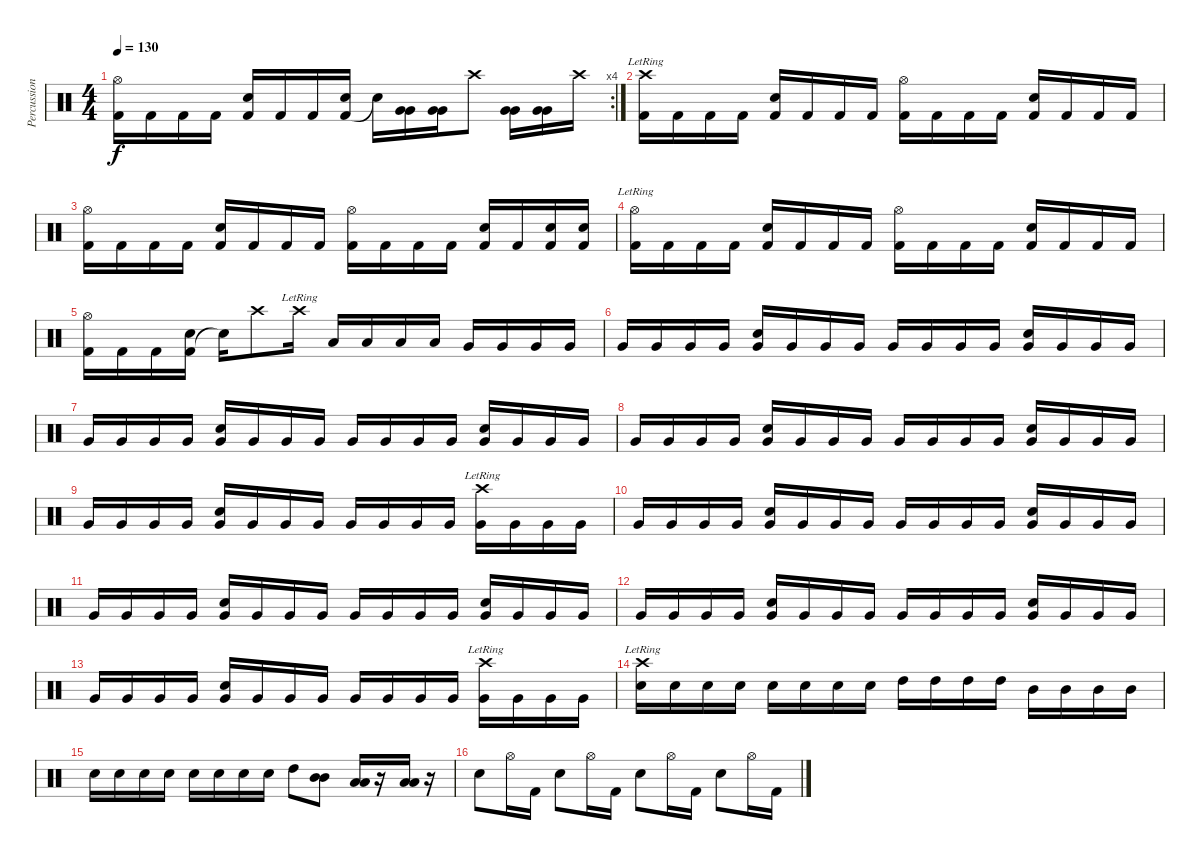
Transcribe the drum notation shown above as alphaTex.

\track ("Percussions" "Percussion") {instrument percussion}
\staff {score}
\articulation defaults
\rc 4
\ts (4 4)
\tempo 130
\clef neutral
\ks c
("Kick (hit) 2" "Hi-Hat (open)").16{dy f} "Kick (hit) 2".16 "Kick (hit) 2".16 "Kick (hit) 2".16 ("Kick (hit) 2" "Electric Snare (hit)").16 "Kick (hit) 2".16 "Kick (hit) 2".16 ("Kick (hit) 2" "Electric Snare (hit)").16 "Electric Snare (hit)"{t}.16 ("Very Low Tom (hit)" "Very Low Tom (hit)").16 ("Very Low Tom (hit)" "Very Low Tom (hit)").16 "Crash high (hit)".8 ("Very Low Tom (hit)" "Very Low Tom (hit)").16 ("Very Low Tom (hit)" "Very Low Tom (hit)").16 "Crash high (hit)".16 |
("Kick (hit) 2" "Crash high (hit)"{lr}).16 "Kick (hit) 2".16 "Kick (hit) 2".16 "Kick (hit) 2".16 ("Kick (hit) 2" "Electric Snare (hit)").16 "Kick (hit) 2".16 "Kick (hit) 2".16 "Kick (hit) 2".16 ("Kick (hit) 2" "Hi-Hat (open)").16 "Kick (hit) 2".16 "Kick (hit) 2".16 "Kick (hit) 2".16 ("Kick (hit) 2" "Electric Snare (hit)").16 "Kick (hit) 2".16 "Kick (hit) 2".16 "Kick (hit) 2".16 |
("Kick (hit) 2" "Hi-Hat (open)").16 "Kick (hit) 2".16 "Kick (hit) 2".16 "Kick (hit) 2".16 ("Kick (hit) 2" "Electric Snare (hit)").16 "Kick (hit) 2".16 "Kick (hit) 2".16 "Kick (hit) 2".16 ("Kick (hit) 2" "Hi-Hat (open)").16 "Kick (hit) 2".16 "Kick (hit) 2".16 "Kick (hit) 2".16 ("Kick (hit) 2" "Electric Snare (hit)").16 "Kick (hit) 2".16 ("Kick (hit) 2" "Electric Snare (hit)").16 ("Kick (hit) 2" "Electric Snare (hit)").16 |
("Kick (hit) 2" "Hi-Hat (open)"{lr}).16 "Kick (hit) 2".16 "Kick (hit) 2".16 "Kick (hit) 2".16 ("Kick (hit) 2" "Electric Snare (hit)").16 "Kick (hit) 2".16 "Kick (hit) 2".16 "Kick (hit) 2".16 ("Kick (hit) 2" "Hi-Hat (open)").16 "Kick (hit) 2".16 "Kick (hit) 2".16 "Kick (hit) 2".16 ("Kick (hit) 2" "Electric Snare (hit)").16 "Kick (hit) 2".16 "Kick (hit) 2".16 "Kick (hit) 2".16 |
("Kick (hit) 2" "Hi-Hat (open)").16 "Kick (hit) 2".16 "Kick (hit) 2".16 ("Kick (hit) 2" "Electric Snare (hit)").16 "Electric Snare (hit)"{t}.16 "Crash high (hit)".8 "Crash high (hit)"{lr}.16 "Low Tom (hit)".16 "Low Tom (hit)".16 "Low Tom (hit)".16 "Low Tom (hit)".16 "Very Low Tom (hit)".16 "Very Low Tom (hit)".16 "Very Low Tom (hit)".16 "Very Low Tom (hit)".16 |
"Very Low Tom (hit)".16 "Very Low Tom (hit)".16 "Very Low Tom (hit)".16 "Very Low Tom (hit)".16 ("Very Low Tom (hit)" "Electric Snare (hit)").16 "Very Low Tom (hit)".16 "Very Low Tom (hit)".16 "Very Low Tom (hit)".16 "Very Low Tom (hit)".16 "Very Low Tom (hit)".16 "Very Low Tom (hit)".16 "Very Low Tom (hit)".16 ("Very Low Tom (hit)" "Electric Snare (hit)").16 "Very Low Tom (hit)".16 "Very Low Tom (hit)".16 "Very Low Tom (hit)".16 |
"Very Low Tom (hit)".16 "Very Low Tom (hit)".16 "Very Low Tom (hit)".16 "Very Low Tom (hit)".16 ("Very Low Tom (hit)" "Electric Snare (hit)").16 "Very Low Tom (hit)".16 "Very Low Tom (hit)".16 "Very Low Tom (hit)".16 "Very Low Tom (hit)".16 "Very Low Tom (hit)".16 "Very Low Tom (hit)".16 "Very Low Tom (hit)".16 ("Very Low Tom (hit)" "Electric Snare (hit)").16 "Very Low Tom (hit)".16 "Very Low Tom (hit)".16 "Very Low Tom (hit)".16 |
"Very Low Tom (hit)".16 "Very Low Tom (hit)".16 "Very Low Tom (hit)".16 "Very Low Tom (hit)".16 ("Very Low Tom (hit)" "Electric Snare (hit)").16 "Very Low Tom (hit)".16 "Very Low Tom (hit)".16 "Very Low Tom (hit)".16 "Very Low Tom (hit)".16 "Very Low Tom (hit)".16 "Very Low Tom (hit)".16 "Very Low Tom (hit)".16 ("Very Low Tom (hit)" "Electric Snare (hit)").16 "Very Low Tom (hit)".16 "Very Low Tom (hit)".16 "Very Low Tom (hit)".16 |
"Very Low Tom (hit)".16 "Very Low Tom (hit)".16 "Very Low Tom (hit)".16 "Very Low Tom (hit)".16 ("Very Low Tom (hit)" "Electric Snare (hit)").16 "Very Low Tom (hit)".16 "Very Low Tom (hit)".16 "Very Low Tom (hit)".16 "Very Low Tom (hit)".16 "Very Low Tom (hit)".16 "Very Low Tom (hit)".16 "Very Low Tom (hit)".16 ("Very Low Tom (hit)" "Crash high (hit)"{lr}).16 "Very Low Tom (hit)".16 "Very Low Tom (hit)".16 "Very Low Tom (hit)".16 |
"Very Low Tom (hit)".16 "Very Low Tom (hit)".16 "Very Low Tom (hit)".16 "Very Low Tom (hit)".16 ("Very Low Tom (hit)" "Electric Snare (hit)").16 "Very Low Tom (hit)".16 "Very Low Tom (hit)".16 "Very Low Tom (hit)".16 "Very Low Tom (hit)".16 "Very Low Tom (hit)".16 "Very Low Tom (hit)".16 "Very Low Tom (hit)".16 ("Very Low Tom (hit)" "Electric Snare (hit)").16 "Very Low Tom (hit)".16 "Very Low Tom (hit)".16 "Very Low Tom (hit)".16 |
"Very Low Tom (hit)".16 "Very Low Tom (hit)".16 "Very Low Tom (hit)".16 "Very Low Tom (hit)".16 ("Very Low Tom (hit)" "Electric Snare (hit)").16 "Very Low Tom (hit)".16 "Very Low Tom (hit)".16 "Very Low Tom (hit)".16 "Very Low Tom (hit)".16 "Very Low Tom (hit)".16 "Very Low Tom (hit)".16 "Very Low Tom (hit)".16 ("Very Low Tom (hit)" "Electric Snare (hit)").16 "Very Low Tom (hit)".16 "Very Low Tom (hit)".16 "Very Low Tom (hit)".16 |
"Very Low Tom (hit)".16 "Very Low Tom (hit)".16 "Very Low Tom (hit)".16 "Very Low Tom (hit)".16 ("Very Low Tom (hit)" "Electric Snare (hit)").16 "Very Low Tom (hit)".16 "Very Low Tom (hit)".16 "Very Low Tom (hit)".16 "Very Low Tom (hit)".16 "Very Low Tom (hit)".16 "Very Low Tom (hit)".16 "Very Low Tom (hit)".16 ("Very Low Tom (hit)" "Electric Snare (hit)").16 "Very Low Tom (hit)".16 "Very Low Tom (hit)".16 "Very Low Tom (hit)".16 |
"Very Low Tom (hit)".16 "Very Low Tom (hit)".16 "Very Low Tom (hit)".16 "Very Low Tom (hit)".16 ("Very Low Tom (hit)" "Electric Snare (hit)").16 "Very Low Tom (hit)".16 "Very Low Tom (hit)".16 "Very Low Tom (hit)".16 "Very Low Tom (hit)".16 "Very Low Tom (hit)".16 "Very Low Tom (hit)".16 "Very Low Tom (hit)".16 ("Very Low Tom (hit)" "Crash high (hit)"{lr}).16 "Very Low Tom (hit)".16 "Very Low Tom (hit)".16 "Very Low Tom (hit)".16 |
("Crash high (hit)"{lr} "Snare (hit) 2").16 "Snare (hit) 2".16 "Snare (hit) 2".16 "Snare (hit) 2".16 "Electric Snare (hit)".16 "Electric Snare (hit)".16 "Electric Snare (hit)".16 "Electric Snare (hit)".16 "High Tom (hit)".16 "High Tom (hit)".16 "High Tom (hit)".16 "High Tom (hit)".16 "Mid Tom (hit)".16 "Mid Tom (hit)".16 "Mid Tom (hit)".16 "Mid Tom (hit)".16 |
"Electric Snare (hit)".16 "Electric Snare (hit)".16 "Electric Snare (hit)".16 "Electric Snare (hit)".16 "Electric Snare (hit)".16 "Electric Snare (hit)".16 "Electric Snare (hit)".16 "Electric Snare (hit)".16 "High Tom (hit)".8 ("Mid Tom (hit)" "Mid Tom (hit)").8 ("Low Tom (hit)" "Low Tom (hit)").16 r.16 ("Low Tom (hit)" "Low Tom (hit)").16 r.16 |
"Electric Snare (hit)".8 "Hi-Hat (open)".16 "Kick (hit) 2".16 "Electric Snare (hit)".8 "Hi-Hat (open)".16 "Kick (hit) 2".16 "Electric Snare (hit)".8 "Hi-Hat (open)".16 "Kick (hit) 2".16 "Electric Snare (hit)".8 "Hi-Hat (open)".16 "Kick (hit) 2".16
